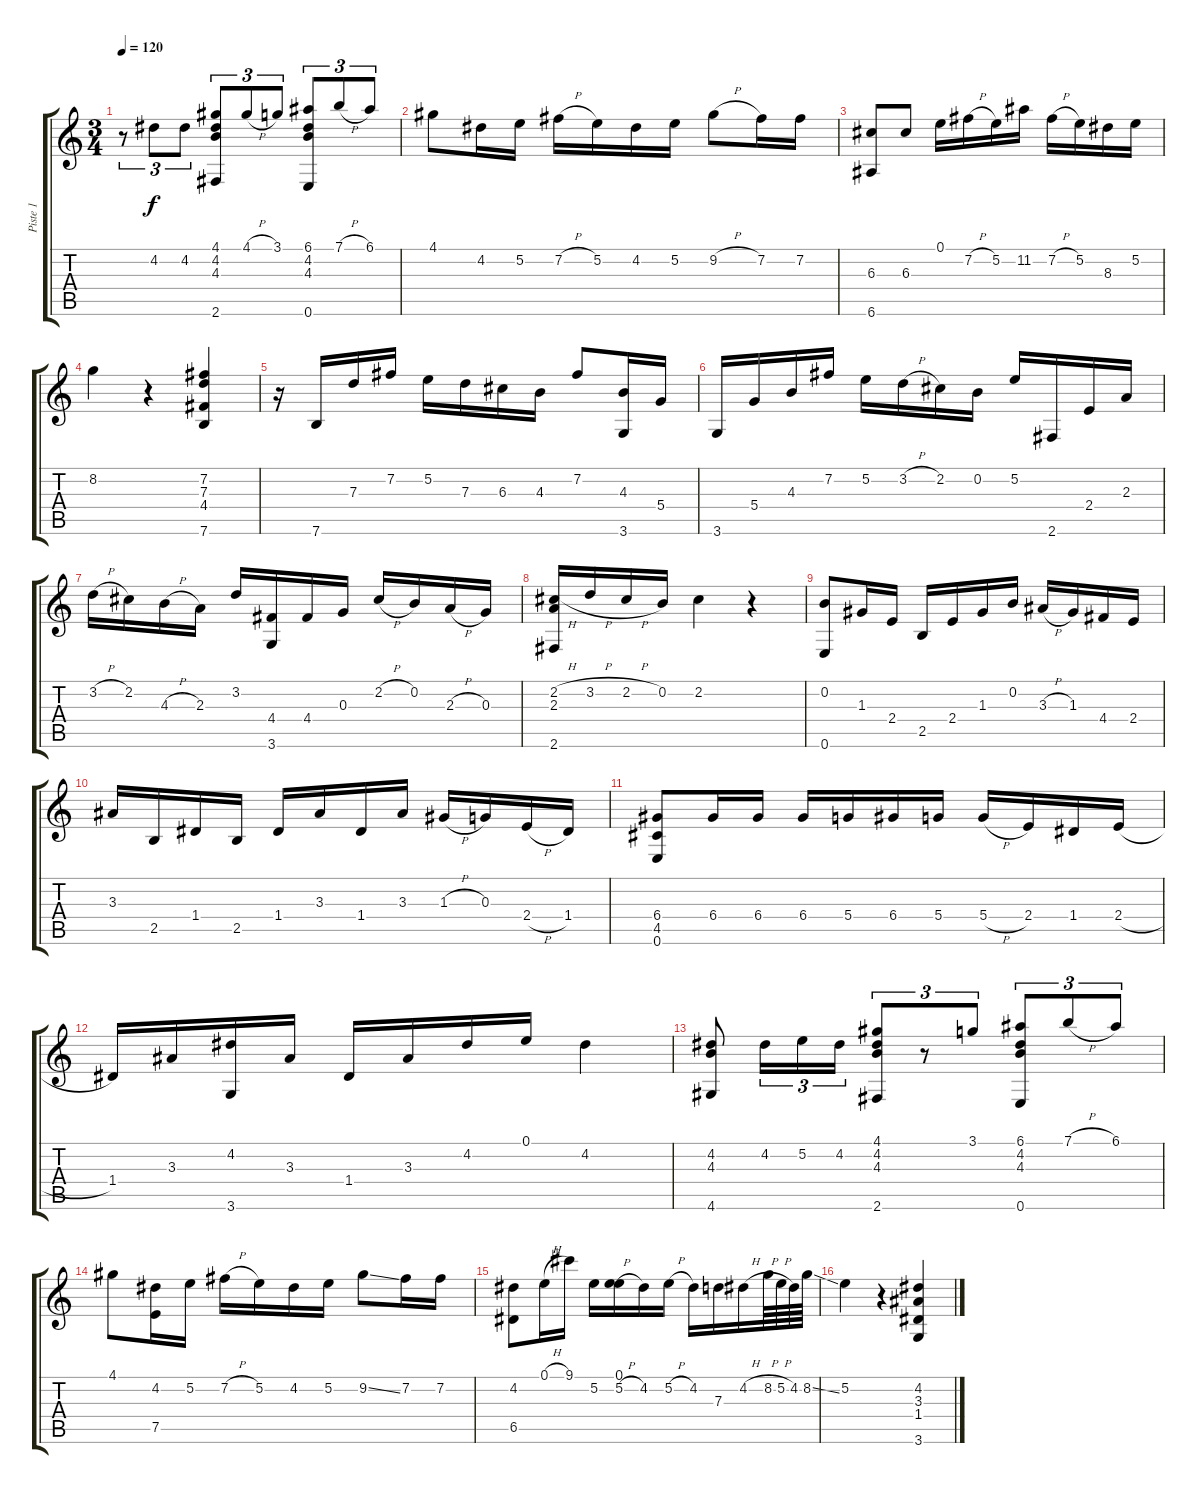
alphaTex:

\track ("Piste 1" "Piste 1") {instrument acousticguitarnylon}
\staff {score tabs}
\tuning (E4 B3 G3 D3 A2 E2) {hide}
\ts (3 4)
\tempo 120
\clef g2
\ks c
r.8{tu (3 2) dy f} 4.2.8{tu (3 2)} 4.2.8{tu (3 2)} (4.1 4.2 4.3 2.6).8{tu (3 2)} 4.1{h}.8{tu (3 2)} 3.1.8{tu (3 2)} (6.1 4.2 4.3 0.6).8{tu (3 2)} 7.1{h}.8{tu (3 2)} 6.1.8{tu (3 2)} |
4.1.8 4.2.16 5.2.16 7.2{h}.16 5.2.16 4.2.16 5.2.16 9.2{h}.8 7.2.16 7.2.16 |
(6.3 6.6).8 6.3.8 0.1.16 7.2{h}.16 5.2.16 11.2.16 7.2{h}.16 5.2.16 8.3.16 5.2.16 |
8.2.4 r.4 (7.2 7.3 4.4 7.6).4 |
r.16 7.6.16 7.3.16 7.2.16 5.2.16 7.3.16 6.3.16 4.3.16 7.2.8 (4.3 3.6).16 5.4.16 |
3.6.16 5.4.16 4.3.16 7.2.16 5.2.16 3.2{h}.16 2.2.16 0.2.16 5.2.16 2.6.16 2.4.16 2.3.16 |
3.2{h}.16 2.2.16 4.3{h}.16 2.3.16 3.2.16 (4.4 3.6).16 4.4.16 0.3.16 2.2{h}.16 0.2.16 2.3{h}.16 0.3.16 |
(2.2{h} 2.3 2.6).16 3.2{h}.16 2.2{h}.16 0.2.16 2.2.4 r.4 |
(0.2 0.6).8 1.3.16 2.4.16 2.5.16 2.4.16 1.3.16 0.2.16 3.3{h}.16 1.3.16 4.4.16 2.4.16 |
3.3.16 2.5.16 1.4.16 2.5.16 1.4.16 3.3.16 1.4.16 3.3.16 1.3{h}.16 0.3.16 2.4{h}.16 1.4.16 |
(6.4 4.5 0.6).8 6.4.16 6.4.16 6.4.16 5.4.16 6.4.16 5.4.16 5.4{h}.16 2.4.16 1.4.16 2.4{h}.16 |
1.4.16 3.3.16 (4.2 3.6).16 3.3.16 1.4.16 3.3.16 4.2.16 0.1.16 4.2.4 |
(4.2 4.3 4.6).8 4.2.16{tu (3 2)} 5.2.16{tu (3 2)} 4.2.16{tu (3 2)} (4.1 4.2 4.3 2.6).8{tu (3 2)} r.8{tu (3 2)} 3.1.8{tu (3 2)} (6.1 4.2 4.3 0.6).8{tu (3 2)} 7.1{h}.8{tu (3 2)} 6.1.8{tu (3 2)} |
4.1.8 (4.2 7.5).16 5.2.16 7.2{h}.16 5.2.16 4.2.16 5.2.16 9.2{ss}.8 7.2.16 7.2.16 |
(4.2 6.5).8 0.1{h}.16 9.1.16 5.2.16 (0.1 5.2{h}).16 4.2.16 5.2{h}.16 4.2.16 7.3.16 4.2{h}.16 8.2{h}.64 5.2{h}.64 4.2.64 8.2{ss}.64 |
5.2.4 r.4 (4.2 3.3 1.4 3.6).4
